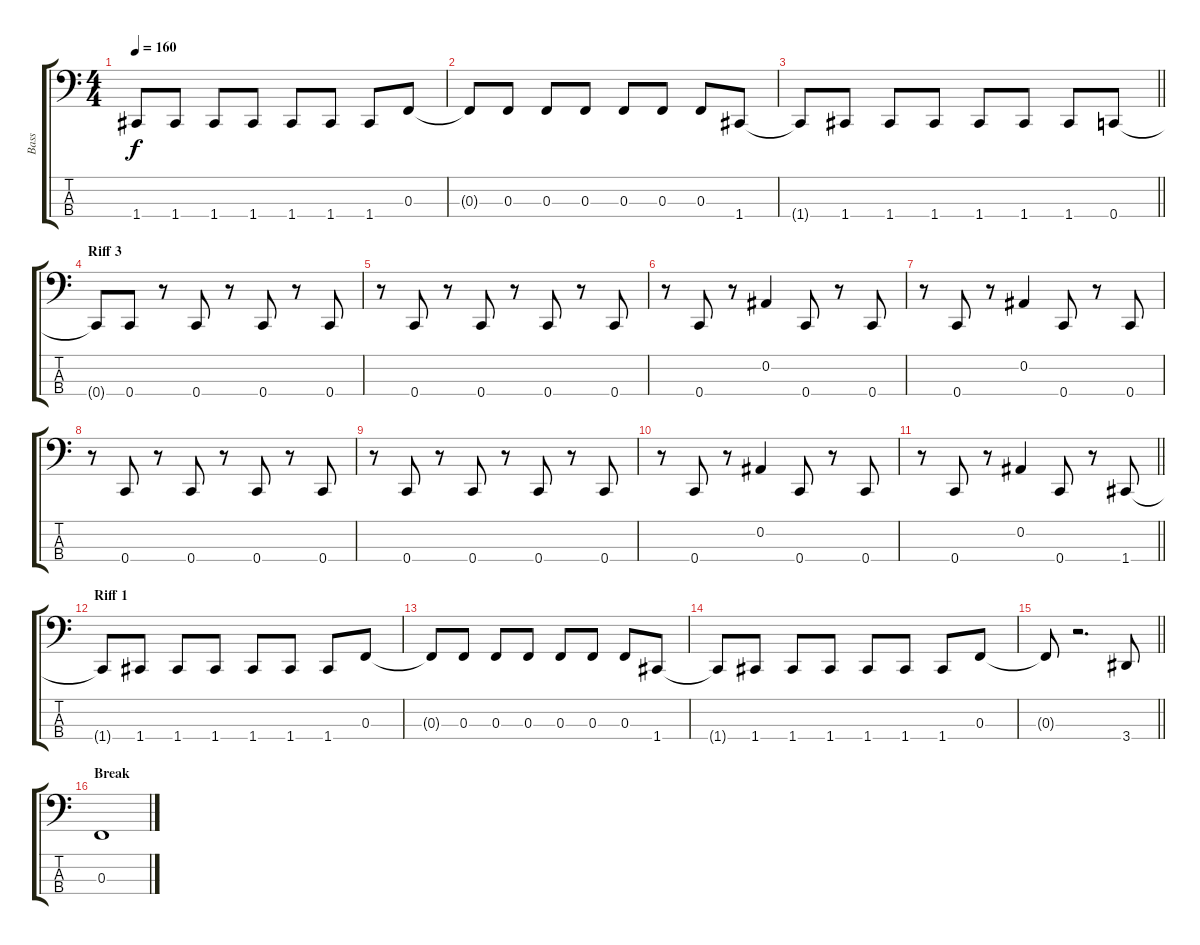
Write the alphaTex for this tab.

\track ("Bass" "Bass") {instrument electricbassfinger}
\staff {score tabs}
\tuning (Eb2 Bb1 F1 C1) {hide}
\ts (4 4)
\tempo 160
\clef f4
\ks c
1.4{t}.8{dy f} 1.4.8 1.4.8 1.4.8 1.4.8 1.4.8 1.4.8 0.3.8 |
0.3{t}.8 0.3.8 0.3.8 0.3.8 0.3.8 0.3.8 0.3.8 1.4.8 |
\barLineRight lightlight
1.4{t}.8 1.4.8 1.4.8 1.4.8 1.4.8 1.4.8 1.4.8 0.4.8 |
\section ("" "Riff 3")
0.4{t}.8 0.4.8 r.8 0.4.8 r.8 0.4.8 r.8 0.4.8 |
r.8 0.4.8 r.8 0.4.8 r.8 0.4.8 r.8 0.4.8 |
r.8 0.4.8 r.8 0.2.4 0.4.8 r.8 0.4.8 |
r.8 0.4.8 r.8 0.2.4 0.4.8 r.8 0.4.8 |
r.8 0.4.8 r.8 0.4.8 r.8 0.4.8 r.8 0.4.8 |
r.8 0.4.8 r.8 0.4.8 r.8 0.4.8 r.8 0.4.8 |
r.8 0.4.8 r.8 0.2.4 0.4.8 r.8 0.4.8 |
\barLineRight lightlight
r.8 0.4.8 r.8 0.2.4 0.4.8 r.8 1.4.8 |
\section ("" "Riff 1")
1.4{t}.8 1.4.8 1.4.8 1.4.8 1.4.8 1.4.8 1.4.8 0.3.8 |
0.3{t}.8 0.3.8 0.3.8 0.3.8 0.3.8 0.3.8 0.3.8 1.4.8 |
1.4{t}.8 1.4.8 1.4.8 1.4.8 1.4.8 1.4.8 1.4.8 0.3.8 |
\barLineRight lightlight
0.3{t}.8 r.2{d} 3.4.8 |
\section ("" "Break")
0.3.1
